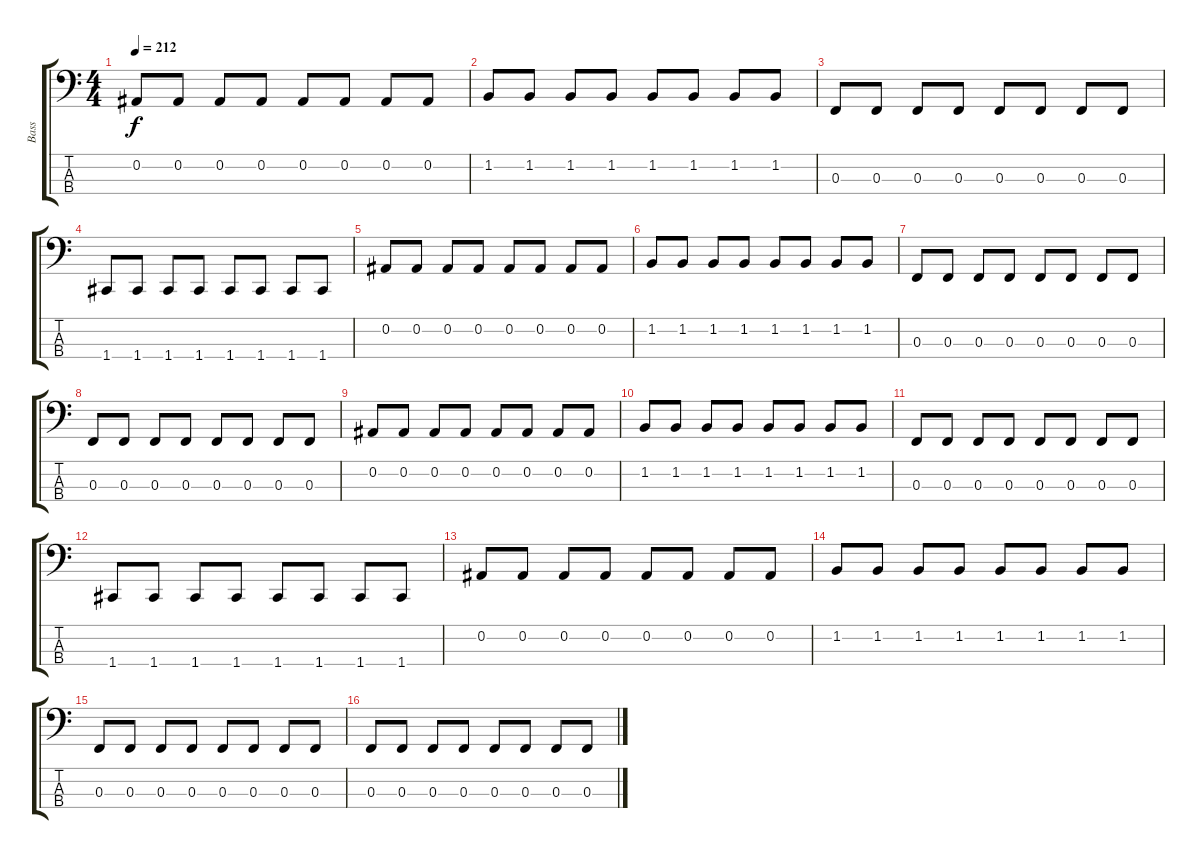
\track ("Bass" "Bass") {instrument electricbasspick}
\staff {score tabs}
\tuning (Eb2 Bb1 F1 C1) {hide}
\ts (4 4)
\tempo 212
\clef f4
\ks c
0.2.8{dy f} 0.2.8 0.2.8 0.2.8 0.2.8 0.2.8 0.2.8 0.2.8 |
1.2.8 1.2.8 1.2.8 1.2.8 1.2.8 1.2.8 1.2.8 1.2.8 |
0.3.8 0.3.8 0.3.8 0.3.8 0.3.8 0.3.8 0.3.8 0.3.8 |
1.4.8 1.4.8 1.4.8 1.4.8 1.4.8 1.4.8 1.4.8 1.4.8 |
0.2.8 0.2.8 0.2.8 0.2.8 0.2.8 0.2.8 0.2.8 0.2.8 |
1.2.8 1.2.8 1.2.8 1.2.8 1.2.8 1.2.8 1.2.8 1.2.8 |
0.3.8 0.3.8 0.3.8 0.3.8 0.3.8 0.3.8 0.3.8 0.3.8 |
0.3.8 0.3.8 0.3.8 0.3.8 0.3.8 0.3.8 0.3.8 0.3.8 |
0.2.8 0.2.8 0.2.8 0.2.8 0.2.8 0.2.8 0.2.8 0.2.8 |
1.2.8 1.2.8 1.2.8 1.2.8 1.2.8 1.2.8 1.2.8 1.2.8 |
0.3.8 0.3.8 0.3.8 0.3.8 0.3.8 0.3.8 0.3.8 0.3.8 |
1.4.8 1.4.8 1.4.8 1.4.8 1.4.8 1.4.8 1.4.8 1.4.8 |
0.2.8 0.2.8 0.2.8 0.2.8 0.2.8 0.2.8 0.2.8 0.2.8 |
1.2.8 1.2.8 1.2.8 1.2.8 1.2.8 1.2.8 1.2.8 1.2.8 |
0.3.8 0.3.8 0.3.8 0.3.8 0.3.8 0.3.8 0.3.8 0.3.8 |
0.3.8 0.3.8 0.3.8 0.3.8 0.3.8 0.3.8 0.3.8 0.3.8
